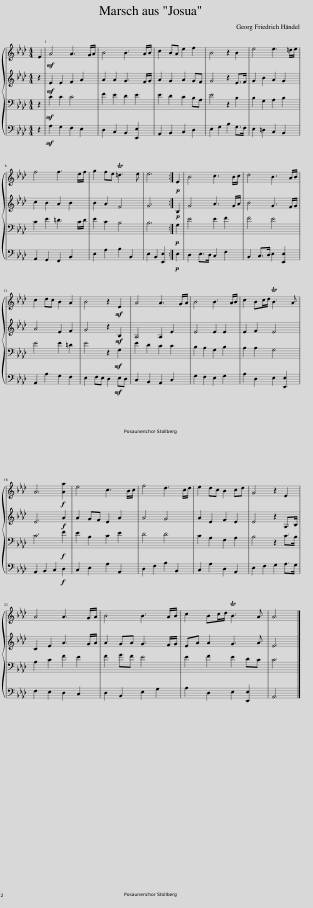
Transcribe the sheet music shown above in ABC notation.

X:1
%%score { 1 2 3 4 }
L:1/8
M:4/4
I:linebreak $
K:Ab
V:1 treble
V:2 treble
V:3 bass
V:4 bass
V:1
 E2 |!mf! A4 A3 G/A/ | B4 B3 A/B/ | c2 BA e2 f2 | B4 z2 B2 | %5
 e4 e3 =d/e/ |$ f4 f3 e/f/ | g2 fe T=d3 e | e6!p! E2 | B4 c3 B/c/ | %10
 d4 B3 A/B/ |$ c2 dc B2 A2 | B4 z2!mf! E2 | A4 A3 G/A/ | B4 B3 A/B/ | %15
 c2 Bc/d/ TB3 A |$ A6!f! [Aa]2 | e4 c3 B/c/ | f4 d3 c/d/ | e2 dc B2 cd | %20
 G4 z2 E2 |$ A4 A3 G/A/ | B4 B3 A/B/ | c2 Bc/d/ TB3 A | A6 |] %25
V:2
 z2 |!mf! E2 E2 F2 A2 | A2 A2 G3 F/G/ | A2 G2 A2 GF | G4 z2 E>F | %5
 G2 B2 A2 G2 |$ c2 B2 A2 B2 | B2 A2 F4 | G6!p! B,2 | G4 A3 G/A/ | %10
 B4 G3 F/G/ |$ A4 E2 F2 | G4 z2!mf! B,2 | A,4 A,2 E2 | E4 E2 E2 | %15
 E2 F2 E4 |$ E6!f! A2 | A2 GF E2 A2 | A4 G4 | A2 E2 F2 E2 | %20
 E4 z2 A,>B, |$ C2 E2 A3 G/A/ | A2 GA G3 F/G/ | EA A2 G3 A | E6 |] %25
V:3
 z2 |!mf! C2 C2 C4 | F2 E2 D2 E2 | E2 D2 C2 B,A, | E4 z2 B,2 | %5
 B,2 G,2 A,2 B,2 |$ C2 E2 =D3 C/D/ | E2 C2 B,4 | B,6!p! G,2 | E4 E2 F2 | %10
 F4 E4 |$ E4 E2 =D2 | E4 z2!mf! G,2 | E2 D2 C2 C2 | B,2 A,2 G,2 B,2 | %15
 A,2 A,2 G,4 |$ C6!f! F2 | E2 B,2 C2 E2 | D4 D4 | C2 A,2 F,2 A,2 | %20
 B,4 z2 C>B, |$ A,2 C2 F2 E2 | F2 GF E4 | E2 F2 E2 DC | C6 |] %25
V:4
 z2 |!mf! A,2 G,2 F,2 E,2 | D,2 C,2 B,,2 [E,,E,]2 | A,,2 B,,2 C,2 D,2 | E,2 G,2 B,2 G,>F, | %5
 E,2 =D,2 C,2 B,,2 |$ A,,2 G,,2 F,,2 B,,2 | E,2 A,2 B,2 B,,2 | E,2 B,,2 [E,,E,]2!p! E,2 | D,2 E,>D, C,2 F,2 | %10
 B,,2 C,>D, E,2 [E,,E,]2 |$ A,,2 A,2 G,2 F,2 | E,2 F,E, D,2!mf! E,D, | C,2 B,,2 A,,2 C,2 | G,2 F,2 E,2 G,2 | %15
 A,2 D,2 E,2 [E,,E,]2 |$ A,,2 B,,2 C,2!f! D,2 | C,2 E,2 A,2 A,,2 | D,2 F,2 B,2 B,,2 | C,2 A,2 D,2 A,,2 | %20
 E,2 F,2 G,2 A,>G, |$ F,2 E,2 D,2 C,2 | D,2 B,,2 E,2 G,2 | A,2 D,2 E,2 [E,,E,]2 | A,,6 |] %25
